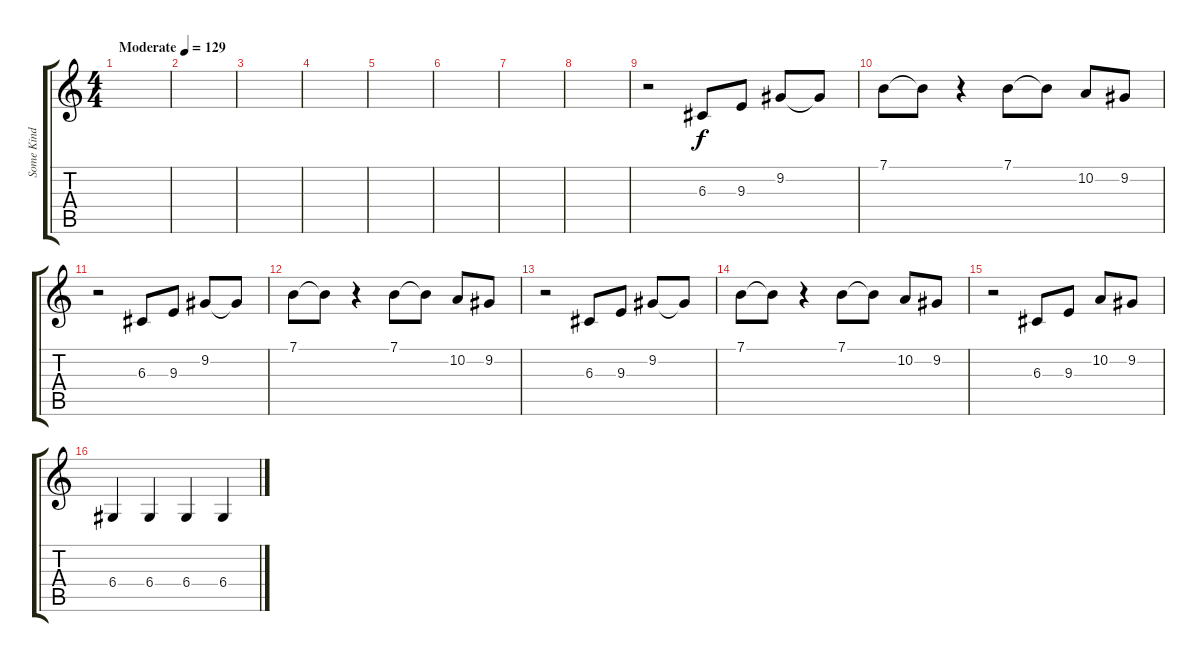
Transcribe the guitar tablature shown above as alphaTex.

\track ("Some Kind Of Viola Or Som Else" "Some Kind ") {instrument stringensemble1}
\staff {score tabs}
\tuning (E4 B3 G3 D3 A2 E2) {hide}
\ts (4 4)
\tempo (129 "Moderate")
\clef g2
\ks c
|
|
|
|
|
|
|
|
r.2 6.3.8 9.3.8 9.2.8 9.2{t}.8 |
7.1.8 7.1{t}.8 r.4 7.1.8 7.1{t}.8 10.2.8 9.2.8 |
r.2 6.3.8 9.3.8 9.2.8 9.2{t}.8 |
7.1.8 7.1{t}.8 r.4 7.1.8 7.1{t}.8 10.2.8 9.2.8 |
r.2 6.3.8 9.3.8 9.2.8 9.2{t}.8 |
7.1.8 7.1{t}.8 r.4 7.1.8 7.1{t}.8 10.2.8 9.2.8 |
r.2 6.3.8 9.3.8 10.2.8 9.2.8 |
6.4.4 6.4.4 6.4.4 6.4.4
